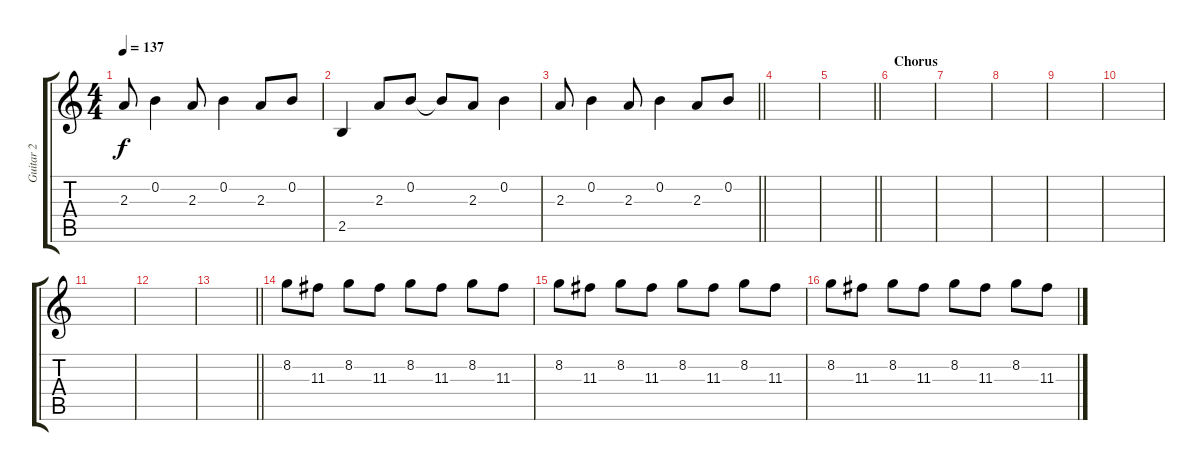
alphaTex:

\track ("Guitar 2" "Guitar 2") {instrument overdrivenguitar}
\staff {score tabs}
\tuning (E4 B3 G3 D3 A2 E2) {hide}
\ts (4 4)
\tempo 137
\clef g2
\ks c
2.3.8{dy f} 0.2.4 2.3.8 0.2.4 2.3.8 0.2.8 |
2.5.4 2.3.8 0.2.8 0.2{t}.8 2.3.8 0.2.4 |
\barLineRight lightlight
2.3.8 0.2.4 2.3.8 0.2.4 2.3.8 0.2.8 |
|
\barLineRight lightlight
|
\section ("" "Chorus")
|
|
|
|
|
|
|
\barLineRight lightlight
|
\section ("" "")
8.2.8 11.3.8 8.2.8 11.3.8 8.2.8 11.3.8 8.2.8 11.3.8 |
8.2.8 11.3.8 8.2.8 11.3.8 8.2.8 11.3.8 8.2.8 11.3.8 |
8.2.8 11.3.8 8.2.8 11.3.8 8.2.8 11.3.8 8.2.8 11.3.8
